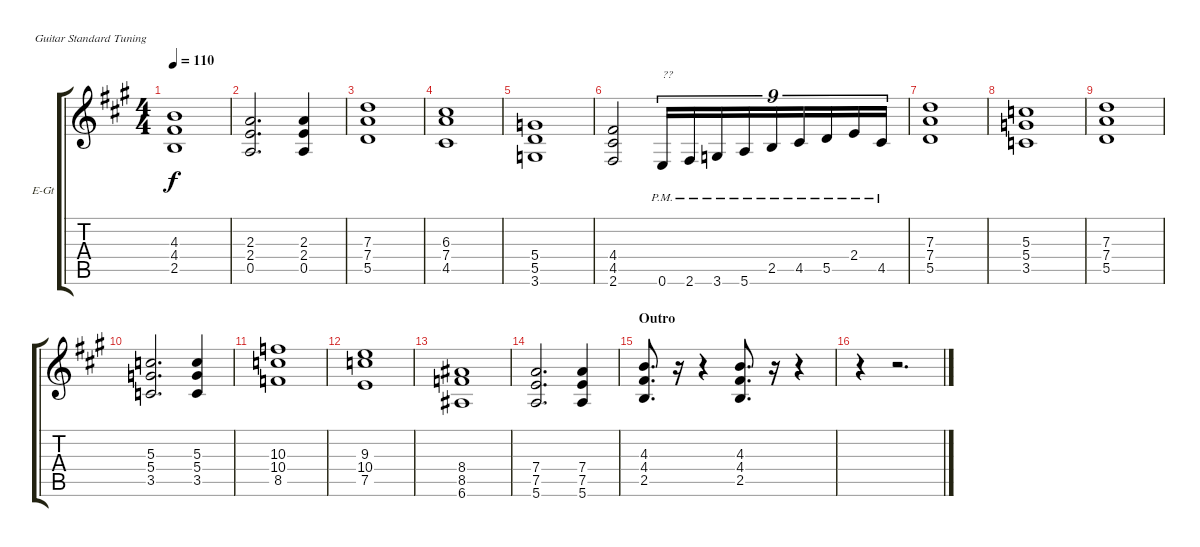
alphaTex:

\bracketExtendMode groupsimilarinstruments
\firstSystemTrackNameOrientation horizontal
\otherSystemsTrackNameOrientation horizontal
\track ("Rythm Guitar 1" "E-Gt") {instrument distortionguitar}
\staff {score tabs}
\tuning (E4 B3 G3 D3 A2 E2)
\ts (4 4)
\tempo 110
\clef g2
\ks a
(2.5 4.4 4.3).1{dy f} |
(0.5 2.4 2.3).2{d} (0.5 2.4 2.3).4 |
(5.5 7.4 7.3).1 |
(4.5 7.4 6.3).1 |
(3.6 5.5 5.4).1 |
(2.6 4.5 4.4).2 0.6{pm}.16{tu (9 8) txt "??"} 2.6{pm}.16{tu (9 8)} 3.6{pm}.16{tu (9 8)} 5.6{pm}.16{tu (9 8)} 2.5{pm}.16{tu (9 8)} 4.5{pm}.16{tu (9 8)} 5.5{pm}.16{tu (9 8)} 2.4{pm}.16{tu (9 8)} 4.5{pm}.16{tu (9 8)} |
(5.5 7.4 7.3).1 |
(3.5 5.4 5.3).1 |
(5.5 7.4 7.3).1 |
(3.5 5.4 5.3).2{d} (3.5 5.4 5.3).4 |
(8.5 10.4 10.3).1 |
(9.3 10.4 7.5).1 |
(6.6 8.5 8.4).1 |
(5.6 7.5 7.4).2{d} (5.6 7.5 7.4).4 |
\section ("" "Outro")
(2.5 4.4 4.3).8{d} r.16 r.4 (2.5 4.4 4.3).8{d} r.16 r.4 |
r.4 r.2{d}
